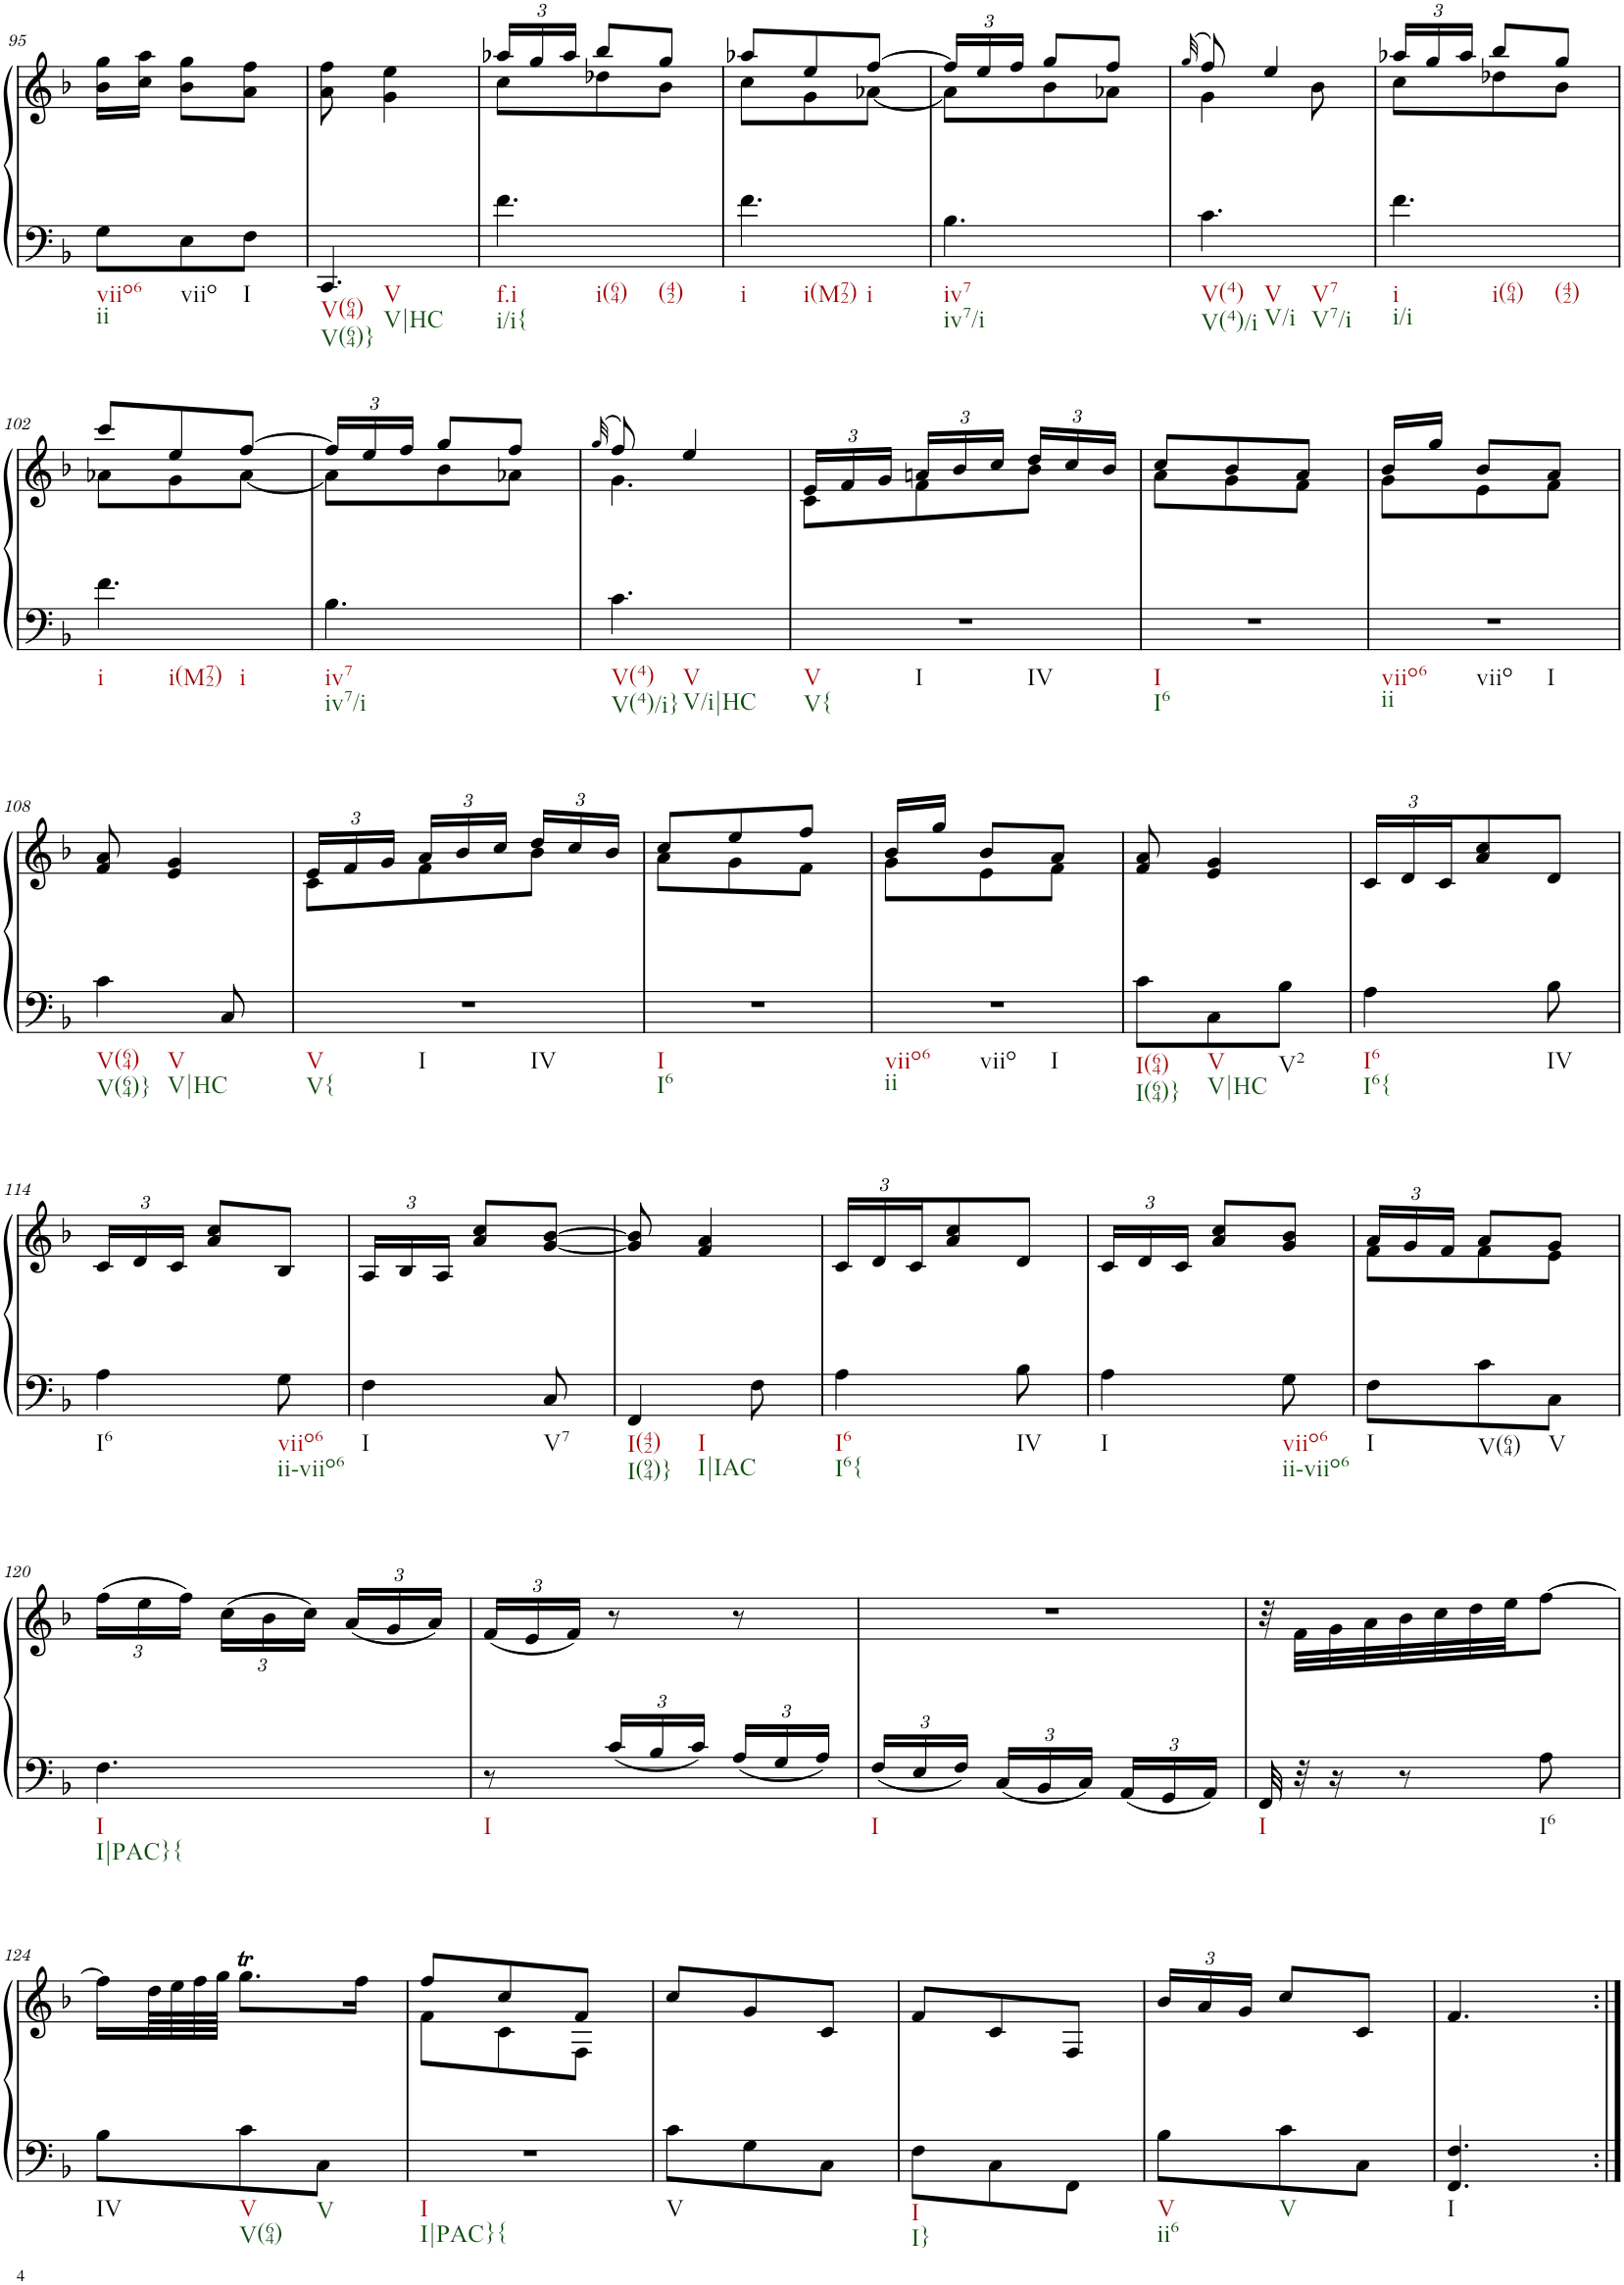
**kern	**kern
*part1	*part1
*staff2	*staff1
*I"Piano	*
*I'Pno.	*
!!LO:PB:g=z
*clefF4	*clefG2
*k[b-]	*k[b-]
*M3/8	*M3/8
=95	=95
!LO:TX:b:t=viio6	!
!LO:TX:b:t=ii	!
8G\L	16b-\ 16gg\LL
.	16cc\ 16aa\JJ
!LO:TX:b:t=viio	!
8E\	8b-\ 8gg\L
!LO:TX:b:t=I	!
8F\J	8a\ 8ff\J
=96	=96
!LO:TX:b:t=V(64)	!
!LO:TX:b:t=V(64)}	!
!LO:TX:b:t=V	!
!LO:TX:b:t=V|HC	!
4.CC/	8a\ 8ff\
.	4g\ 4ee\
=97	=97
*	*Xbrackettup
*	*^
!LO:TX:b:t=f.i	!	!
!LO:TX:b:t=i/i{	!	!
!LO:TX:b:t=i(64)	!	!
!LO:TX:b:t=(42)	!	!
4.f\	24aa-X/LL	8cc\L
.	24gg/	.
.	24aa-/JJ	.
.	8bb-/L	8dd-X\
.	8gg/J	8b-\J
=98	=98	=98
!LO:TX:b:t=i	!	!
!LO:TX:b:t=i(M72)	!	!
!LO:TX:b:t=i	!	!
4.f\	8aa-X/L	8cc\L
.	8ee/	8g\
.	[8ff/J	[8a-X\J
=99	=99	=99
!LO:TX:b:t=iv7	!	!
!LO:TX:b:t=iv7/i	!	!
4.B-\	24ff/LL]	8a-\L]
.	24ee/	.
.	24ff/JJ	.
.	8gg/L	8b-\
.	8ff/J	8a-X\J
=100	=100	=100
.	(32qgg/	.
!LO:TX:b:t=V(4)	!	!
!LO:TX:b:t=V(4)/i	!	!
!LO:TX:b:t=V	!	!
!LO:TX:b:t=V/i	!	!
!LO:TX:b:t=V7	!	!
!LO:TX:b:t=V7/i	!	!
4.c\	8ff/)	4g\
.	4ee/	.
.	.	8b-\
=101	=101	=101
!LO:TX:b:t=i	!	!
!LO:TX:b:t=i/i	!	!
!LO:TX:b:t=i(64)	!	!
!LO:TX:b:t=(42)	!	!
4.f\	24aa-X/LL	8cc\L
.	24gg/	.
.	24aa-/JJ	.
.	8bb-/L	8dd-X\
.	8gg/J	8b-\J
!!LO:LB:g=z	!!
=102	=102	=102
!LO:TX:b:t=i	!	!
!LO:TX:b:t=i(M72)	!	!
!LO:TX:b:t=i	!	!
4.f\	8ccc/L	8a-X\L
.	8ee/	8g\
.	[8ff/J	[8a-\J
=103	=103	=103
!LO:TX:b:t=iv7	!	!
!LO:TX:b:t=iv7/i	!	!
4.B-\	24ff/LL]	8a-\L]
.	24ee/	.
.	24ff/JJ	.
.	8gg/L	8b-\
.	8ff/J	8a-X\J
=104	=104	=104
.	(32qgg/	.
!LO:TX:b:t=V(4)	!	!
!LO:TX:b:t=V(4)/i}	!	!
!LO:TX:b:t=V	!	!
!LO:TX:b:t=V/i|HC	!	!
4.c\	8ff/)	4.g\
.	4ee/	.
=105	=105	=105
!LO:TX:b:t=V	!	!
!LO:TX:b:t=V{	!	!
!LO:TX:b:t=I	!	!
!LO:TX:b:t=IV	!	!
4.r	24e/LL	8c\L
.	24f/	.
.	24g/JJ	.
.	24an/LL	8f\
.	24b-/	.
.	24cc/JJ	.
.	24dd/LL	8b-\J
.	24cc/	.
.	24b-/JJ	.
=106	=106	=106
!LO:TX:b:t=I	!	!
!LO:TX:b:t=I6	!	!
4.r	8cc/L	8a\L
.	8b-/	8g\
.	8a/J	8f\J
=107	=107	=107
!LO:TX:b:t=viio6	!	!
!LO:TX:b:t=ii	!	!
!LO:TX:b:t=viio	!	!
!LO:TX:b:t=I	!	!
4.r	16b-/LL	8g\L
.	16gg/JJ	.
.	8b-/L	8e\
.	8a/J	8f\J
!!LO:LB:g=z
=108	=108	=108
!LO:TX:b:t=V(64)	!	!
!LO:TX:b:t=V(64)}	!	!
!LO:TX:b:t=V	!	!
!LO:TX:b:t=V|HC	!	!
*	*v	*v
4c\	8f/ 8a/
.	4e/ 4g/
8C/	.
=109	=109
*	*^
!LO:TX:b:t=V	!	!
!LO:TX:b:t=V{	!	!
!LO:TX:b:t=I	!	!
!LO:TX:b:t=IV	!	!
4.r	24e/LL	8c\L
.	24f/	.
.	24g/JJ	.
.	24a/LL	8f\
.	24b-/	.
.	24cc/JJ	.
.	24dd/LL	8b-\J
.	24cc/	.
.	24b-/JJ	.
=110	=110	=110
!LO:TX:b:t=I	!	!
!LO:TX:b:t=I6	!	!
4.r	8cc/L	8a\L
.	8ee/	8g\
.	8ff/J	8f\J
=111	=111	=111
!LO:TX:b:t=viio6	!	!
!LO:TX:b:t=ii	!	!
!LO:TX:b:t=viio	!	!
!LO:TX:b:t=I	!	!
4.r	16b-/LL	8g\L
.	16gg/JJ	.
.	8b-/L	8e\
.	8a/J	8f\J
=112	=112	=112
!LO:TX:b:t=I(64)	!	!
!LO:TX:b:t=I(64)}	!	!
*	*v	*v
8c\L	8f/ 8a/
!LO:TX:b:t=V	!
!LO:TX:b:t=V|HC	!
8C\	4e/ 4g/
!LO:TX:b:t=V2	!
8B-\J	.
=113	=113
!LO:TX:b:t=I6	!
!LO:TX:b:t=I6{	!
4A\	24c/LL
.	24d/
.	24c/J
.	8a/ 8cc/
!LO:TX:b:t=IV	!
8B-\	8d/J
!!LO:LB:g=z
=114	=114
!LO:TX:b:t=I6	!
4A\	24c/LL
.	24d/
.	24c/JJ
.	8a/ 8cc/L
!LO:TX:b:t=viio6	!
!LO:TX:b:t=ii-viio6	!
8G\	8B-/J
=115	=115
!LO:TX:b:t=I	!
4F\	24A/LL
.	24B-/
.	24A/JJ
.	8a/ 8cc/L
!LO:TX:b:t=V7	!
8C/	[8g/ [8b-/J
=116	=116
!LO:TX:b:t=I(42)	!
!LO:TX:b:t=I(94)}	!
!LO:TX:b:t=I	!
!LO:TX:b:t=I|IAC	!
4FF/	8g/] 8b-/]
.	4f/ 4a/
8F\	.
=117	=117
!LO:TX:b:t=I6	!
!LO:TX:b:t=I6{	!
4A\	24c/LL
.	24d/
.	24c/J
.	8a/ 8cc/
!LO:TX:b:t=IV	!
8B-\	8d/J
=118	=118
!LO:TX:b:t=I	!
4A\	24c/LL
.	24d/
.	24c/JJ
.	8a/ 8cc/L
!LO:TX:b:t=viio6	!
!LO:TX:b:t=ii-viio6	!
8G\	8g/ 8b-/J
=119	=119
*	*^
!LO:TX:b:t=I	!	!
8F\L	24a/LL	8f\L
.	24g/	.
.	24f/JJ	.
!LO:TX:b:t=V(64)	!	!
8c\	8a/L	8f\
!LO:TX:b:t=V	!	!
8C\J	8g/J	8e\J
!!LO:LB:g=z
=120	=120	=120
!LO:TX:b:t=I	!	!
!LO:TX:b:t=I|PAC}{	!	!
*	*v	*v
4.F\	(24ff\LL
.	24ee\
.	24ff\JJ)
.	(24cc\LL
.	24b-\
.	24cc\JJ)
.	(24a/LL
.	24g/
.	24a/JJ)
=121	=121
!LO:TX:b:t=I	!
8r	(24f/LL
.	24e/
.	24f/JJ)
*Xbrackettup	*
24c/LL	8r
24B-/	.
24c/JJ	.
24A/LL	8r
24G/	.
24A/JJ	.
=122	=122
!LO:TX:b:t=I	!
24F/LL	4.r
24E/	.
24F/JJ	.
24C/LL	.
24BB-/	.
24C/JJ	.
24AA/LL	.
24GG/	.
24AA/JJ	.
=123	=123
!LO:TX:b:t=I	!
32FF/	32r
32r	32f\LLL
16r	32g\
.	32a\
8r	32b-\
.	32cc\
.	32dd\
.	32ee\JJ
!LO:TX:b:t=I6	!
8A\	[8ff\J
!!LO:LB:g=z
=124	=124
!LO:TX:b:t=IV	!
8B-\L	16ff\LL]
.	64dd\LL
.	64ee\
.	64ff\
.	64gg\JJJJ
!LO:TX:b:t=V	!
!LO:TX:b:t=V(64)	!
8c\	8.ggT\L
!LO:TX:b:t=V	!
8C\J	.
.	16ff\Jk
=125	=125
*	*^
!LO:TX:b:t=I	!	!
!LO:TX:b:t=I|PAC}{	!	!
4.r	8ff/L	8f\L
.	8cc/	8c\
.	8f/J	8F\J
=126	=126	=126
!LO:TX:b:t=V	!	!
*	*v	*v
8c\L	8cc/L
8G\	8g/
8C\J	8c/J
=127	=127
!LO:TX:b:t=I	!
!LO:TX:b:t=I}	!
8F\L	8f/L
8C\	8c/
8FF\J	8F/J
=128	=128
!LO:TX:b:t=V	!
!LO:TX:b:t=ii6	!
8B-\L	24b-/LL
.	24a/
.	24g/JJ
!LO:TX:b:t=V	!
8c\	8cc/L
8C\J	8c/J
=129	=129
!LO:TX:b:t=I	!
4.FF/ 4.F/	4.f/
=:|!	=:|!
*-	*-
